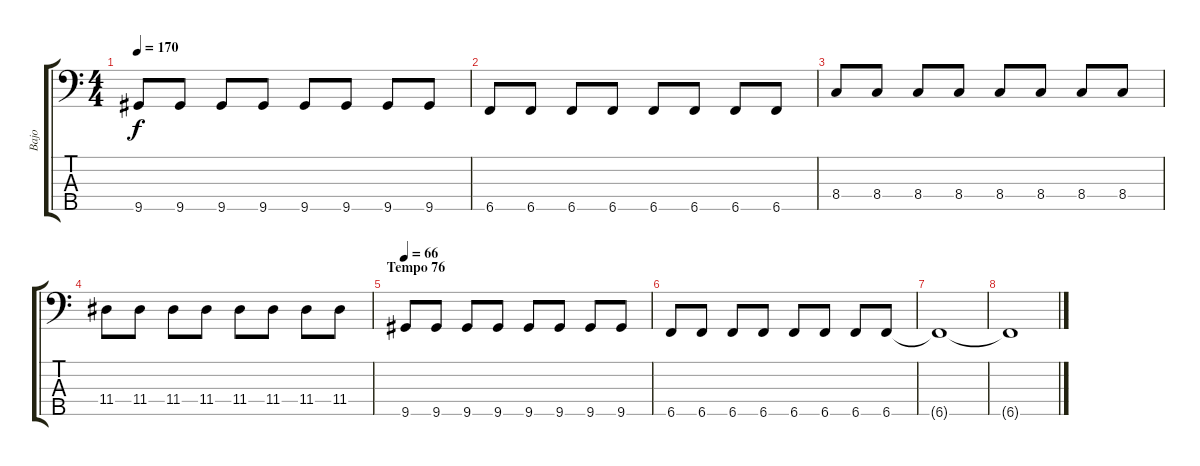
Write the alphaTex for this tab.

\track ("Bajo" "Bajo") {instrument electricbasspick}
\staff {score tabs}
\tuning (G2 D2 A1 E1 B0) {hide}
\ts (4 4)
\tempo 170
\clef f4
\ks c
9.5.8{dy f} 9.5.8 9.5.8 9.5.8 9.5.8 9.5.8 9.5.8 9.5.8 |
6.5.8 6.5.8 6.5.8 6.5.8 6.5.8 6.5.8 6.5.8 6.5.8 |
8.4.8 8.4.8 8.4.8 8.4.8 8.4.8 8.4.8 8.4.8 8.4.8 |
11.4.8 11.4.8 11.4.8 11.4.8 11.4.8 11.4.8 11.4.8 11.4.8 |
\section ("" "Tempo 76")
\tempo 66
9.5.8 9.5.8 9.5.8 9.5.8 9.5.8 9.5.8 9.5.8 9.5.8 |
6.5.8 6.5.8 6.5.8 6.5.8 6.5.8 6.5.8 6.5.8 6.5.8 |
6.5{t}.1 |
6.5{t}.1
